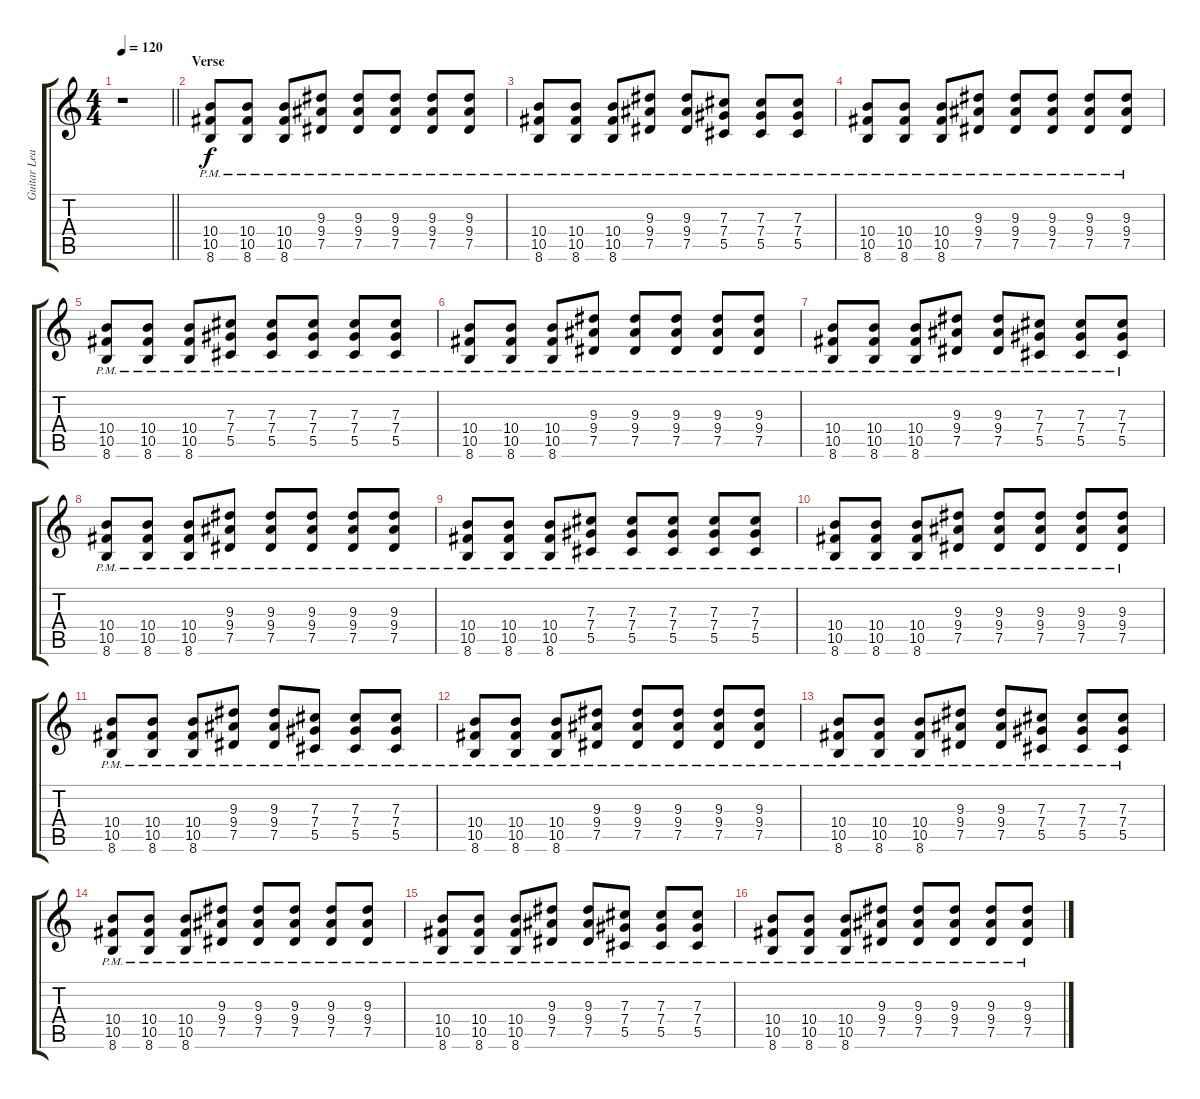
\track ("Guitar Lead" "Guitar Lea") {instrument acousticguitarsteel}
\staff {score tabs}
\tuning (Eb4 Bb3 Gb3 Db3 Ab2 Eb2) {hide}
\ts (4 4)
\tempo 120
\clef g2
\barLineRight lightlight
\ks c
r.1{dy f} |
\section ("" "Verse")
(10.4{pm} 10.5{pm} 8.6{pm}).8 (10.4{pm} 10.5{pm} 8.6{pm}).8 (10.4{pm} 10.5{pm} 8.6{pm}).8 (9.3{pm} 9.4{pm} 7.5{pm}).8 (9.3{pm} 9.4{pm} 7.5{pm}).8 (9.3{pm} 9.4{pm} 7.5{pm}).8 (9.3{pm} 9.4{pm} 7.5{pm}).8 (9.3{pm} 9.4{pm} 7.5{pm}).8 |
(10.4{pm} 10.5{pm} 8.6{pm}).8 (10.4{pm} 10.5{pm} 8.6{pm}).8 (10.4{pm} 10.5{pm} 8.6{pm}).8 (9.3{pm} 9.4{pm} 7.5{pm}).8 (9.3{pm} 9.4{pm} 7.5{pm}).8 (7.3{pm} 7.4{pm} 5.5{pm}).8 (7.3{pm} 7.4{pm} 5.5{pm}).8 (7.3{pm} 7.4{pm} 5.5{pm}).8 |
(10.4{pm} 10.5{pm} 8.6{pm}).8 (10.4{pm} 10.5{pm} 8.6{pm}).8 (10.4{pm} 10.5{pm} 8.6{pm}).8 (9.3{pm} 9.4{pm} 7.5{pm}).8 (9.3{pm} 9.4{pm} 7.5{pm}).8 (9.3{pm} 9.4{pm} 7.5{pm}).8 (9.3{pm} 9.4{pm} 7.5{pm}).8 (9.3{pm} 9.4{pm} 7.5{pm}).8 |
(10.4{pm} 10.5{pm} 8.6{pm}).8 (10.4{pm} 10.5{pm} 8.6{pm}).8 (10.4{pm} 10.5{pm} 8.6{pm}).8 (7.3{pm} 7.4{pm} 5.5{pm}).8 (7.3{pm} 7.4{pm} 5.5{pm}).8 (7.3{pm} 7.4{pm} 5.5{pm}).8 (7.3{pm} 7.4{pm} 5.5{pm}).8 (7.3{pm} 7.4{pm} 5.5{pm}).8 |
(10.4{pm} 10.5{pm} 8.6{pm}).8 (10.4{pm} 10.5{pm} 8.6{pm}).8 (10.4{pm} 10.5{pm} 8.6{pm}).8 (9.3{pm} 9.4{pm} 7.5{pm}).8 (9.3{pm} 9.4{pm} 7.5{pm}).8 (9.3{pm} 9.4{pm} 7.5{pm}).8 (9.3{pm} 9.4{pm} 7.5{pm}).8 (9.3{pm} 9.4{pm} 7.5{pm}).8 |
(10.4{pm} 10.5{pm} 8.6{pm}).8 (10.4{pm} 10.5{pm} 8.6{pm}).8 (10.4{pm} 10.5{pm} 8.6{pm}).8 (9.3{pm} 9.4{pm} 7.5{pm}).8 (9.3{pm} 9.4{pm} 7.5{pm}).8 (7.3{pm} 7.4{pm} 5.5{pm}).8 (7.3{pm} 7.4{pm} 5.5{pm}).8 (7.3{pm} 7.4{pm} 5.5{pm}).8 |
(10.4{pm} 10.5{pm} 8.6{pm}).8 (10.4{pm} 10.5{pm} 8.6{pm}).8 (10.4{pm} 10.5{pm} 8.6{pm}).8 (9.3{pm} 9.4{pm} 7.5{pm}).8 (9.3{pm} 9.4{pm} 7.5{pm}).8 (9.3{pm} 9.4{pm} 7.5{pm}).8 (9.3{pm} 9.4{pm} 7.5{pm}).8 (9.3{pm} 9.4{pm} 7.5{pm}).8 |
(10.4{pm} 10.5{pm} 8.6{pm}).8 (10.4{pm} 10.5{pm} 8.6{pm}).8 (10.4{pm} 10.5{pm} 8.6{pm}).8 (7.3{pm} 7.4{pm} 5.5{pm}).8 (7.3{pm} 7.4{pm} 5.5{pm}).8 (7.3{pm} 7.4{pm} 5.5{pm}).8 (7.3{pm} 7.4{pm} 5.5{pm}).8 (7.3{pm} 7.4{pm} 5.5{pm}).8 |
(10.4{pm} 10.5{pm} 8.6{pm}).8 (10.4{pm} 10.5{pm} 8.6{pm}).8 (10.4{pm} 10.5{pm} 8.6{pm}).8 (9.3{pm} 9.4{pm} 7.5{pm}).8 (9.3{pm} 9.4{pm} 7.5{pm}).8 (9.3{pm} 9.4{pm} 7.5{pm}).8 (9.3{pm} 9.4{pm} 7.5{pm}).8 (9.3{pm} 9.4{pm} 7.5{pm}).8 |
(10.4{pm} 10.5{pm} 8.6{pm}).8 (10.4{pm} 10.5{pm} 8.6{pm}).8 (10.4{pm} 10.5{pm} 8.6{pm}).8 (9.3{pm} 9.4{pm} 7.5{pm}).8 (9.3{pm} 9.4{pm} 7.5{pm}).8 (7.3{pm} 7.4{pm} 5.5{pm}).8 (7.3{pm} 7.4{pm} 5.5{pm}).8 (7.3{pm} 7.4{pm} 5.5{pm}).8 |
(10.4{pm} 10.5{pm} 8.6{pm}).8 (10.4{pm} 10.5{pm} 8.6{pm}).8 (10.4{pm} 10.5{pm} 8.6{pm}).8 (9.3{pm} 9.4{pm} 7.5{pm}).8 (9.3{pm} 9.4{pm} 7.5{pm}).8 (9.3{pm} 9.4{pm} 7.5{pm}).8 (9.3{pm} 9.4{pm} 7.5{pm}).8 (9.3{pm} 9.4{pm} 7.5{pm}).8 |
(10.4{pm} 10.5{pm} 8.6{pm}).8 (10.4{pm} 10.5{pm} 8.6{pm}).8 (10.4{pm} 10.5{pm} 8.6{pm}).8 (9.3{pm} 9.4{pm} 7.5{pm}).8 (9.3{pm} 9.4{pm} 7.5{pm}).8 (7.3{pm} 7.4{pm} 5.5{pm}).8 (7.3{pm} 7.4{pm} 5.5{pm}).8 (7.3{pm} 7.4{pm} 5.5{pm}).8 |
(10.4{pm} 10.5{pm} 8.6{pm}).8 (10.4{pm} 10.5{pm} 8.6{pm}).8 (10.4{pm} 10.5{pm} 8.6{pm}).8 (9.3{pm} 9.4{pm} 7.5{pm}).8 (9.3{pm} 9.4{pm} 7.5{pm}).8 (9.3{pm} 9.4{pm} 7.5{pm}).8 (9.3{pm} 9.4{pm} 7.5{pm}).8 (9.3{pm} 9.4{pm} 7.5{pm}).8 |
(10.4{pm} 10.5{pm} 8.6{pm}).8 (10.4{pm} 10.5{pm} 8.6{pm}).8 (10.4{pm} 10.5{pm} 8.6{pm}).8 (9.3{pm} 9.4{pm} 7.5{pm}).8 (9.3{pm} 9.4{pm} 7.5{pm}).8 (7.3{pm} 7.4{pm} 5.5{pm}).8 (7.3{pm} 7.4{pm} 5.5{pm}).8 (7.3{pm} 7.4{pm} 5.5{pm}).8 |
(10.4{pm} 10.5{pm} 8.6{pm}).8 (10.4{pm} 10.5{pm} 8.6{pm}).8 (10.4{pm} 10.5{pm} 8.6{pm}).8 (9.3{pm} 9.4{pm} 7.5{pm}).8 (9.3{pm} 9.4{pm} 7.5{pm}).8 (9.3{pm} 9.4{pm} 7.5{pm}).8 (9.3{pm} 9.4{pm} 7.5{pm}).8 (9.3{pm} 9.4{pm} 7.5{pm}).8
